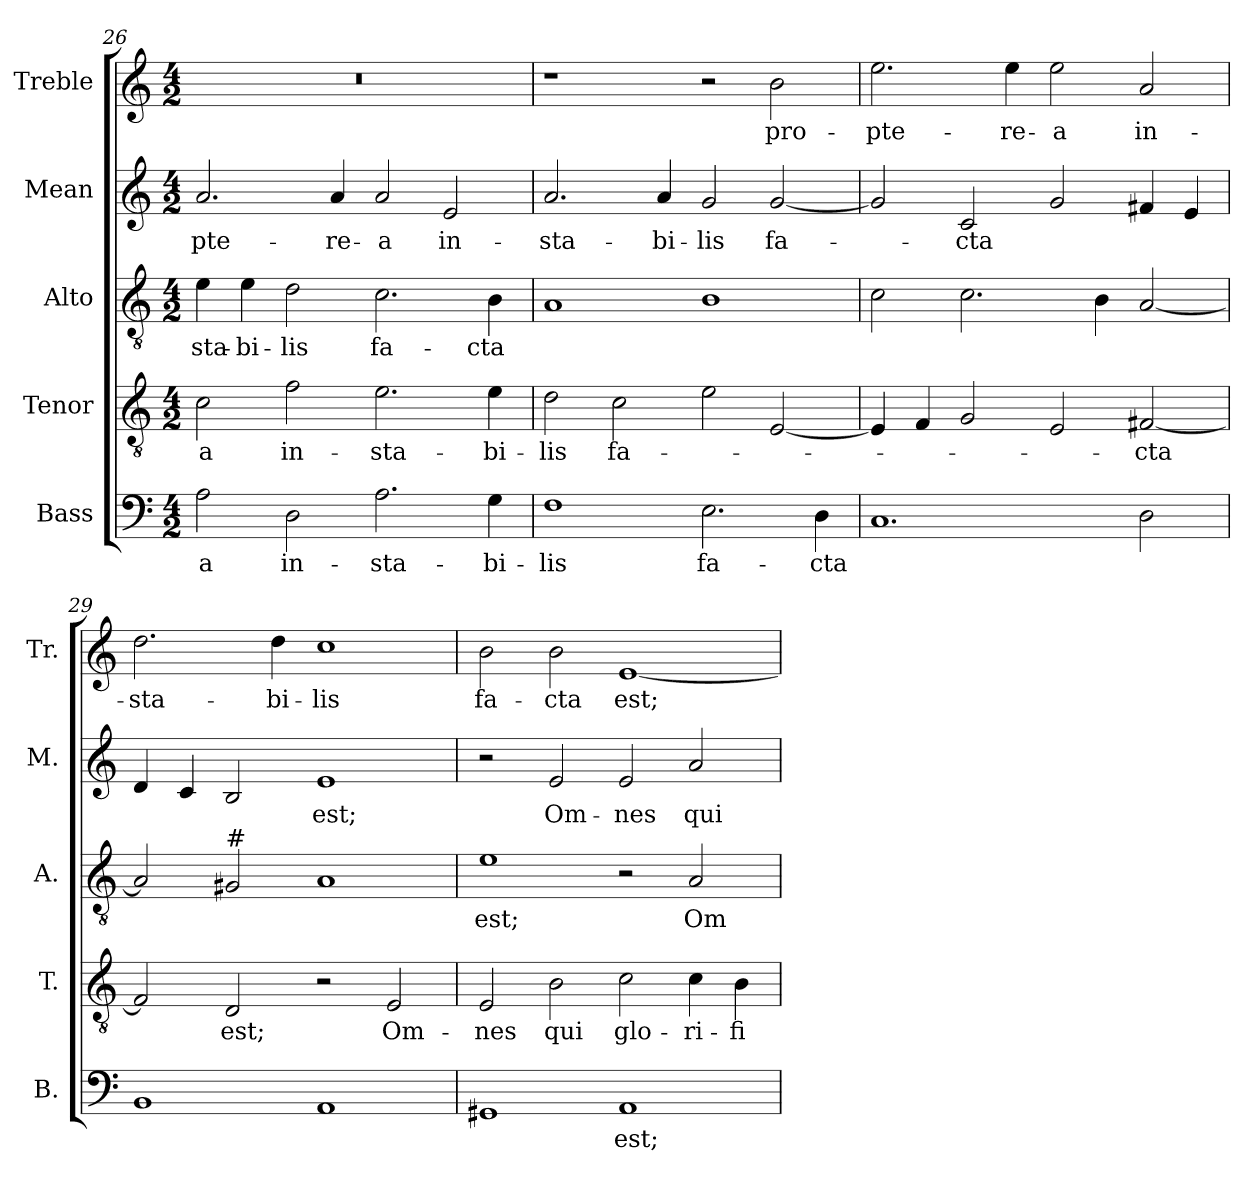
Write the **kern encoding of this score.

**kern	**text	**kern	**text	**kern	**text	**kern	**text	**kern	**text
*part5	*part5	*part4	*part4	*part3	*part3	*part2	*part2	*part1	*part1
*staff5	*staff5	*staff4	*staff4	*staff3	*staff3	*staff2	*staff2	*staff1	*staff1
*I"Bass	*	*I"Tenor	*	*I"Alto	*	*I"Mean	*	*I"Treble	*
*I'B.	*	*I'T.	*	*I'A.	*	*I'M.	*	*I'Tr.	*
*clefF4	*	*clefGv2	*	*clefGv2	*	*clefG2	*	*clefG2	*
*	*	*ITrd7c12	*	*ITrd7c12	*	*	*	*	*
*k[]	*	*k[]	*	*k[]	*	*k[]	*	*k[]	*
*C:	*	*C:	*	*C:	*	*C:	*	*C:	*
*M4/2	*	*M4/2	*	*M4/2	*	*M4/2	*	*M4/2	*
=26	=26	=26	=26	=26	=26	=26	=26	=26	=26
!	!LO:LY:b:color=#000000	!	!	!	!	!	!	!	!
!	!	!	!LO:LY:b:color=#000000	!	!	!	!	!	!
!	!	!	!	!	!LO:LY:b:color=#000000	!	!	!	!
!	!	!	!	!	!	!	!LO:LY:b:color=#000000	!LO:N:vis=1	!
2Ai\	-a	2Ci\	-a	4Ei\	-sta-	2.ai/	-pte-	0r	.
!	!	!	!	!	!LO:LY:b:color=#000000	!	!	!	!
.	.	.	.	4Ei\	-bi-	.	.	.	.
!	!LO:LY:b:color=#000000	!	!	!	!	!	!	!	!
!	!	!	!LO:LY:b:color=#000000	!	!	!	!	!	!
!	!	!	!	!	!LO:LY:b:color=#000000	!	!	!	!
2Di\	in-	2Fi\	in-	2Di\	-lis	.	.	.	.
!	!	!	!	!	!	!	!LO:LY:b:color=#000000	!	!
.	.	.	.	.	.	4ai/	-re-	.	.
!	!LO:LY:b:color=#000000	!	!	!	!	!	!	!	!
!	!	!	!LO:LY:b:color=#000000	!	!	!	!	!	!
!	!	!	!	!	!LO:LY:b:color=#000000	!	!	!	!
!	!	!	!	!	!	!	!LO:LY:b:color=#000000	!	!
2.Ai\	-sta-	2.Ei\	-sta-	2.Ci\	fa-	2ai/	-a	.	.
!	!	!	!	!	!	!	!LO:LY:b:color=#000000	!	!
.	.	.	.	.	.	2ei/	in-	.	.
!	!LO:LY:b:color=#000000	!	!	!	!	!	!	!	!
!	!	!	!LO:LY:b:color=#000000	!	!	!	!	!	!
!	!	!	!	!	!LO:LY:b:color=#000000	!	!	!	!
4Gi\	-bi-	4Ei\	-bi-	4BBi\	-cta	.	.	.	.
!!LO:PB:g=z
=27	=27	=27	=27	=27	=27	=27	=27	=27	=27
!	!LO:LY:b:color=#000000	!	!	!	!	!	!	!	!
!	!	!	!LO:LY:b:color=#000000	!	!	!	!	!	!
!	!	!	!	!	!	!	!LO:LY:b:color=#000000	!	!
1Fi	-lis	2Di\	-lis	1AAi	.	2.ai/	-sta-	1r	.
!	!	!	!LO:LY:b:color=#000000	!	!	!	!	!	!
.	.	2Ci\	fa-	.	.	.	.	.	.
!	!	!	!	!	!	!	!LO:LY:b:color=#000000	!	!
.	.	.	.	.	.	4ai/	-bi-	.	.
!	!LO:LY:b:color=#000000	!	!	!	!	!	!	!	!
!	!	!	!	!	!	!	!LO:LY:b:color=#000000	!	!
2.Ei\	fa-	2Ei\	.	1BBi	.	2gi/	-lis	2r	.
!	!	!	!	!	!	!	!LO:LY:b:color=#000000	!	!
!	!	!	!	!	!	!	!	!	!LO:LY:b:color=#000000
.	.	[<2EEi/	.	.	.	[<2gi/	fa-	2bi\	pro-
!	!LO:LY:b:color=#000000	!	!	!	!	!	!	!	!
4Di\	-cta	.	.	.	.	.	.	.	.
=28	=28	=28	=28	=28	=28	=28	=28	=28	=28
!	!	!	!	!	!	!	!	!	!LO:LY:b:color=#000000
1.Ci	.	4EEi/]	.	2Ci\	.	2gi/]	.	2.eei\	-pte-
.	.	4FFi/	.	.	.	.	.	.	.
!	!	!	!	!	!	!	!LO:LY:b:color=#000000	!	!
.	.	2GGi/	.	2.Ci\	.	2ci/	-cta	.	.
!	!	!	!	!	!	!	!	!	!LO:LY:b:color=#000000
.	.	.	.	.	.	.	.	4eei\	-re-
!	!	!	!	!	!	!	!	!	!LO:LY:b:color=#000000
.	.	2EEi/	.	.	.	2gi/	.	2eei\	-a
.	.	.	.	4BBi\	.	.	.	.	.
!	!	!	!LO:LY:b:color=#000000	!	!	!	!	!	!
!	!	!	!	!	!	!	!	!	!LO:LY:b:color=#000000
2Di\	.	[<2FF#Xi/	-cta	[<2AAi/	.	4f#Xi/	.	2ai/	in-
.	.	.	.	.	.	4ei/	.	.	.
=29	=29	=29	=29	=29	=29	=29	=29	=29	=29
!	!	!	!	!	!	!	!	!	!LO:LY:b:color=#000000
1BBi	.	2FF#i/]	.	2AAi/]	.	4di/	.	2.ddi\	-sta-
.	.	.	.	.	.	4ci/	.	.	.
!	!	!	!	!LO:TX:t=#	!	!	!	!	!
!	!	!	!LO:LY:b:color=#000000	!	!	!	!	!	!
.	.	2DDi/	est;	2GG#i/	.	2Bi/	.	.	.
!	!	!	!	!	!	!	!	!	!LO:LY:b:color=#000000
.	.	.	.	.	.	.	.	4ddi\	-bi-
!	!	!	!	!	!	!	!LO:LY:b:color=#000000	!	!
!	!	!	!	!	!	!	!	!	!LO:LY:b:color=#000000
1AAi	.	2r	.	1AAi	.	1ei	est;	1cci	-lis
!	!	!	!LO:LY:b:color=#000000	!	!	!	!	!	!
.	.	2EEi/	Om-	.	.	.	.	.	.
=30	=30	=30	=30	=30	=30	=30	=30	=30	=30
!	!	!	!LO:LY:b:color=#000000	!	!	!	!	!	!
!	!	!	!	!	!LO:LY:b:color=#000000	!	!	!	!
!	!	!	!	!	!	!	!	!	!LO:LY:b:color=#000000
1GG#Xi	.	2EEi/	-nes	1Ei	est;	2r	.	2bi\	fa-
!	!	!	!LO:LY:b:color=#000000	!	!	!	!	!	!
!	!	!	!	!	!	!	!LO:LY:b:color=#000000	!	!
!	!	!	!	!	!	!	!	!	!LO:LY:b:color=#000000
.	.	2BBi\	qui	.	.	2ei/	Om-	2bi\	-cta
!	!LO:LY:b:color=#000000	!	!	!	!	!	!	!	!
!	!	!	!LO:LY:b:color=#000000	!	!	!	!	!	!
!	!	!	!	!	!	!	!LO:LY:b:color=#000000	!	!
!	!	!	!	!	!	!	!	!	!LO:LY:b:color=#000000
1AAi	est;	2Ci\	glo-	2r	.	2ei/	-nes	[<1ei	est;
!	!	!	!LO:LY:b:color=#000000	!	!	!	!	!	!
!	!	!	!	!	!LO:LY:b:color=#000000	!	!	!	!
!	!	!	!	!	!	!	!LO:LY:b:color=#000000	!	!
.	.	4Ci\	-ri-	2AAi/	Om-	2ai/	qui	.	.
!	!	!	!LO:LY:b:color=#000000	!	!	!	!	!	!
.	.	4BBi\	-fi-	.	.	.	.	.	.
=	=	=	=	=	=	=	=	=	=
*-	*-	*-	*-	*-	*-	*-	*-	*-	*-
